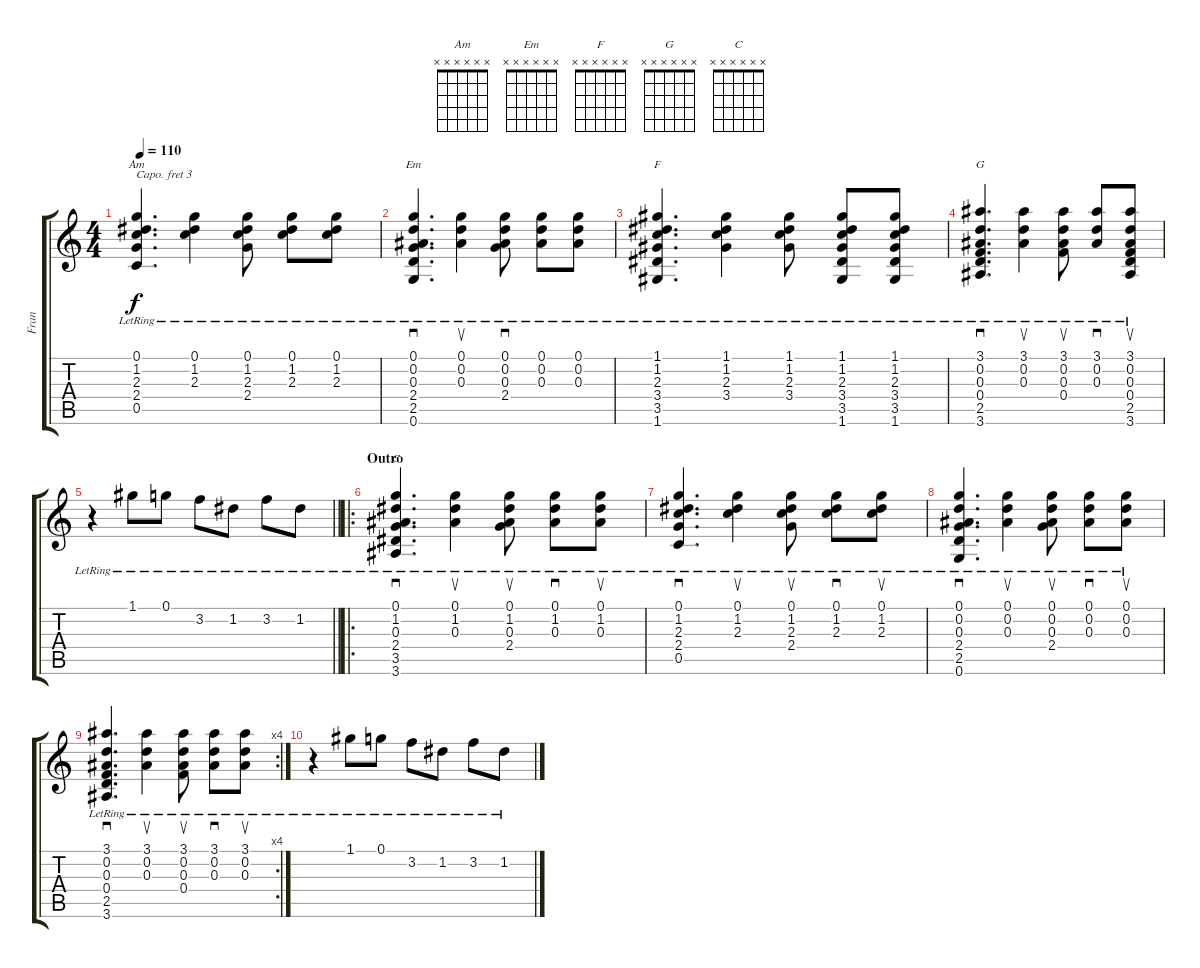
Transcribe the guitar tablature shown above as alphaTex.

\track ("Fran" "Fran") {instrument acousticguitarsteel}
\staff {score tabs}
\capo 3
\tuning (E4 B3 G3 D3 A2 E2) {hide}
\chord ("Am" x x x x x x)
\chord ("Em" x x x x x x)
\chord ("F" x x x x x x)
\chord ("G" x x x x x x)
\chord ("C" x x x x x x)
\ts (4 4)
\tempo 110
\clef g2
\ks c
(0.1{lr} 1.2{lr} 2.3{lr} 2.4{lr} 0.5{lr}).4{d ch "Am" dy f} (0.1{lr} 1.2{lr} 2.3{lr}).4 (0.1{lr} 1.2{lr} 2.3{lr} 2.4{lr}).8 (0.1{lr} 1.2{lr} 2.3{lr}).8 (0.1{lr} 1.2{lr} 2.3{lr}).8 |
(0.1{lr} 0.2{lr} 0.3{lr} 2.4{lr} 2.5{lr} 0.6{lr}).4{d sd ch "Em"} (0.1{lr} 0.2{lr} 0.3{lr}).4{su} (0.1{lr} 0.2{lr} 0.3{lr} 2.4{lr}).8{sd} (0.1{lr} 0.2{lr} 0.3{lr}).8 (0.1{lr} 0.2{lr} 0.3{lr}).8 |
(1.1{lr} 1.2{lr} 2.3{lr} 3.4{lr} 3.5{lr} 1.6{lr}).4{d ch "F"} (1.1{lr} 1.2{lr} 2.3{lr} 3.4{lr}).4 (1.1{lr} 1.2{lr} 2.3{lr} 3.4{lr}).8 (1.1{lr} 1.2{lr} 2.3{lr} 3.4{lr} 3.5{lr} 1.6{lr}).8 (1.1{lr} 1.2{lr} 2.3{lr} 3.4{lr} 3.5{lr} 1.6{lr}).8 |
(3.1{lr} 0.2{lr} 0.3{lr} 0.4{lr} 2.5{lr} 3.6{lr}).4{d sd ch "G"} (3.1{lr} 0.2{lr} 0.3{lr}).4{su} (3.1{lr} 0.2{lr} 0.3{lr} 0.4{lr}).8{su} (3.1{lr} 0.2{lr} 0.3{lr}).8{sd} (3.1{lr} 0.2{lr} 0.3{lr} 0.4{lr} 2.5{lr} 3.6{lr}).8{su} |
\barLineRight lightlight
r.4 1.1{lr}.8 0.1{lr}.8 3.2{lr}.8 1.2{lr}.8 3.2{lr}.8 1.2{lr}.8 |
\ro
\section ("" "Outro")
(0.1{lr} 1.2{lr} 0.3{lr} 2.4{lr} 3.5{lr} 3.6{lr}).4{d sd ch "C"} (0.1{lr} 1.2{lr} 0.3{lr}).4{su} (0.1{lr} 1.2{lr} 0.3{lr} 2.4{lr}).8{su} (0.1{lr} 1.2{lr} 0.3{lr}).8{sd} (0.1{lr} 1.2{lr} 0.3{lr}).8{su} |
(0.1{lr} 1.2{lr} 2.3{lr} 2.4{lr} 0.5{lr}).4{d sd} (0.1{lr} 1.2{lr} 2.3{lr}).4{su} (0.1{lr} 1.2{lr} 2.3{lr} 2.4{lr}).8{su} (0.1{lr} 1.2{lr} 2.3{lr}).8{sd} (0.1{lr} 1.2{lr} 2.3{lr}).8{su} |
(0.1{lr} 0.2{lr} 0.3{lr} 2.4{lr} 2.5{lr} 0.6{lr}).4{d sd} (0.1{lr} 0.2{lr} 0.3{lr}).4{su} (0.1{lr} 0.2{lr} 0.3{lr} 2.4{lr}).8{su} (0.1{lr} 0.2{lr} 0.3{lr}).8{sd} (0.1{lr} 0.2{lr} 0.3{lr}).8{su} |
\rc 4
(3.1{lr} 0.2{lr} 0.3{lr} 0.4{lr} 2.5{lr} 3.6{lr}).4{d sd} (3.1{lr} 0.2{lr} 0.3{lr}).4{su} (3.1{lr} 0.2{lr} 0.3{lr} 0.4{lr}).8{su} (3.1{lr} 0.2{lr} 0.3{lr}).8{sd} (3.1{lr} 0.2{lr} 0.3{lr}).8{su} |
r.4 1.1{lr}.8 0.1{lr}.8 3.2{lr}.8 1.2{lr}.8 3.2{lr}.8 1.2{lr}.8
